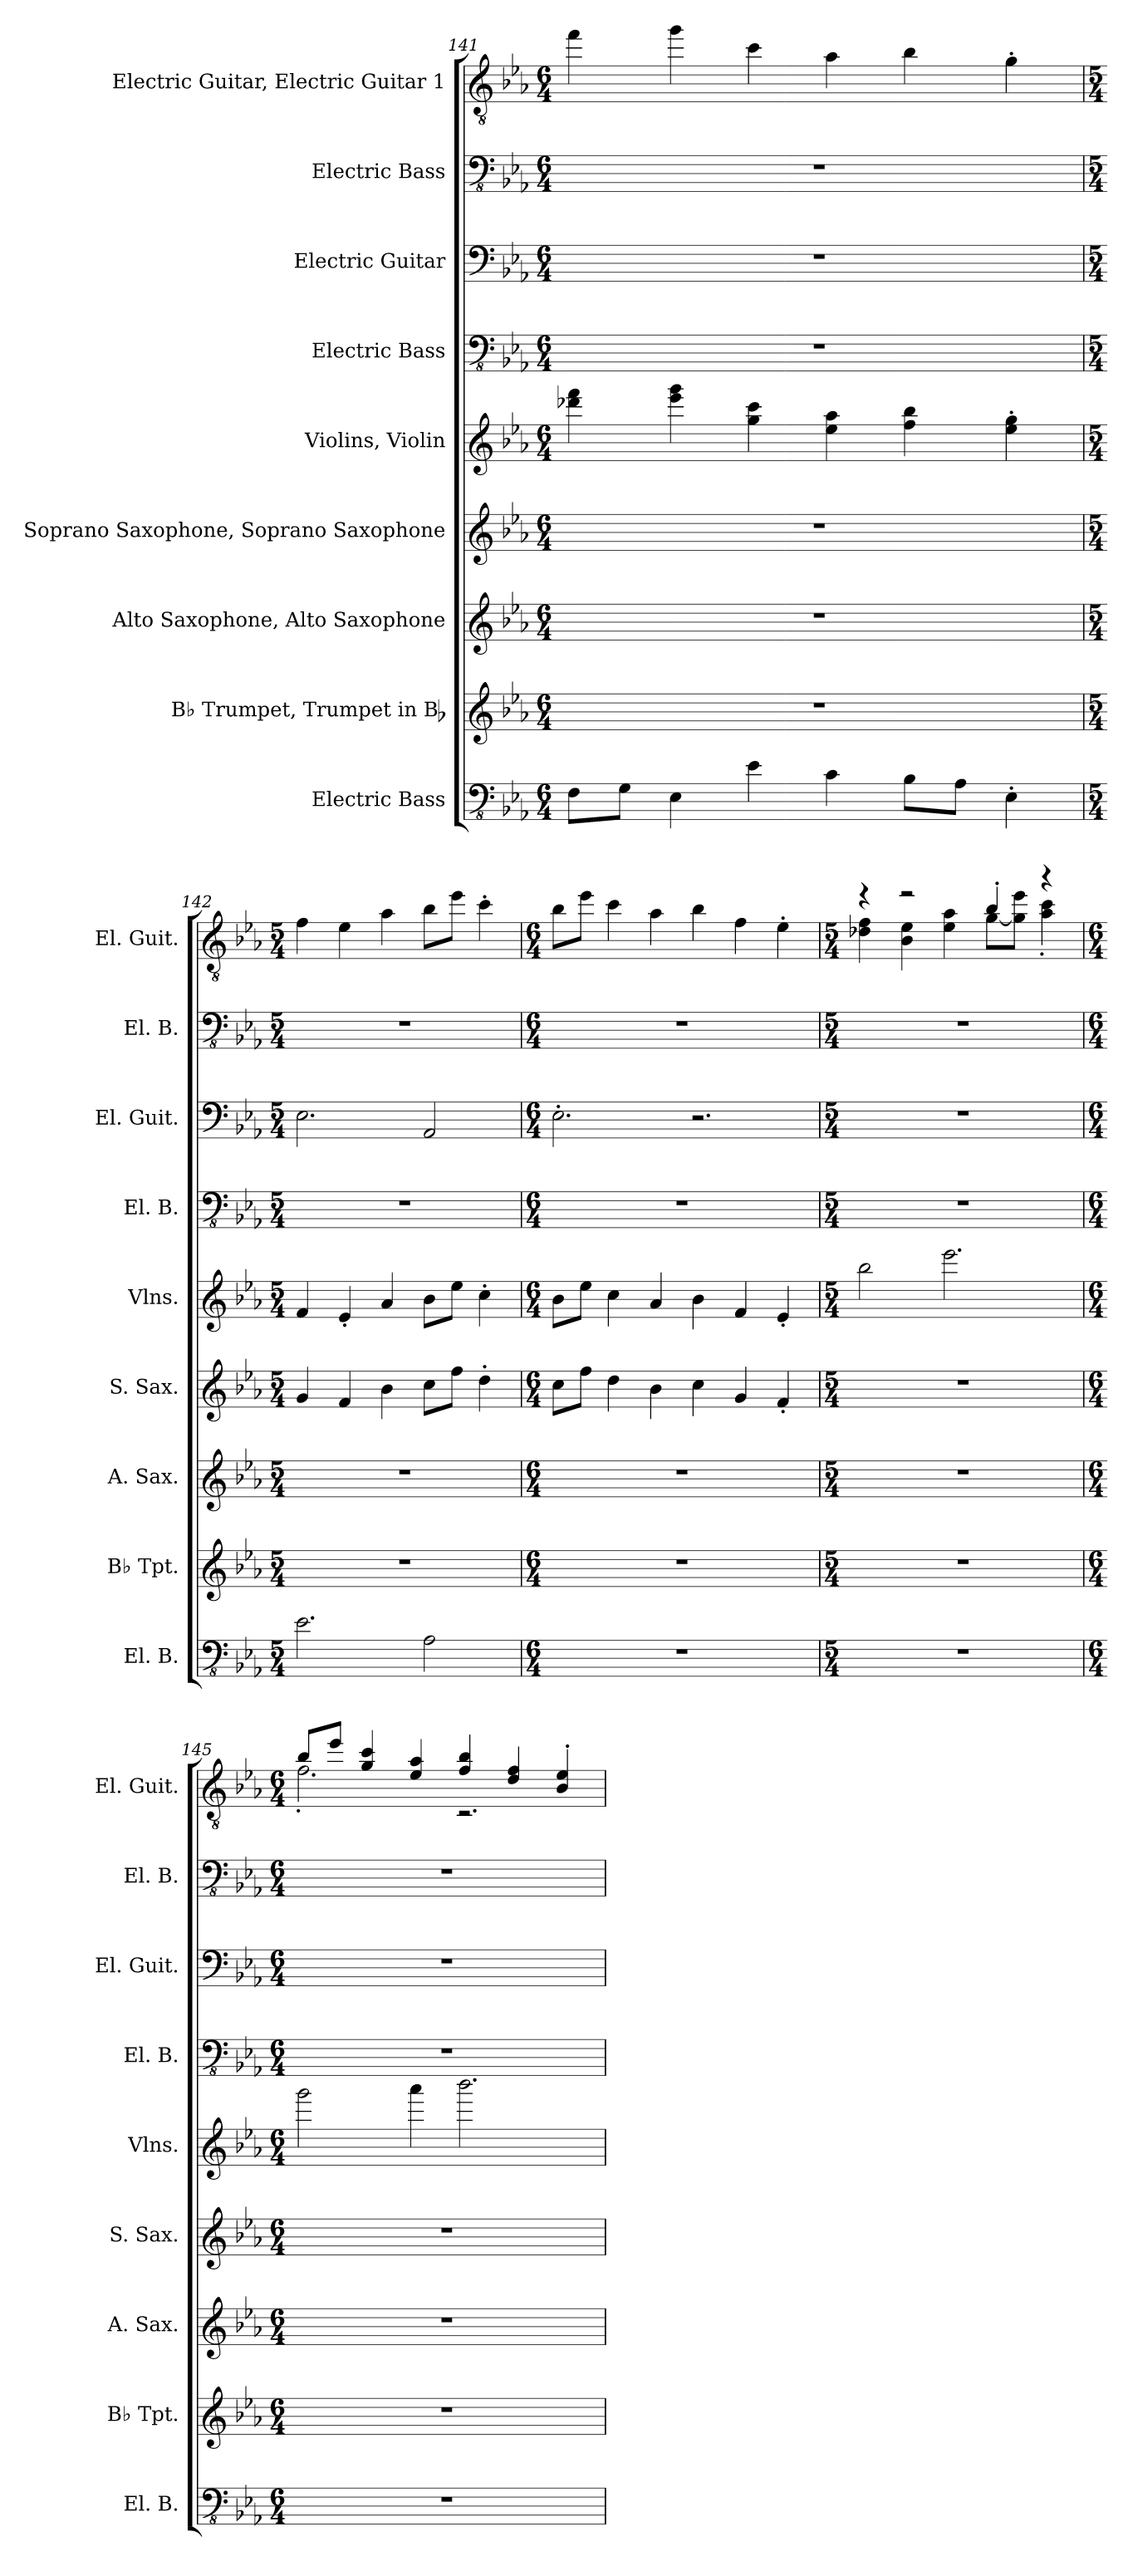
**kern	**kern	**kern	**kern	**kern	**kern	**kern	**kern	**kern
*part9	*part8	*part7	*part6	*part5	*part4	*part3	*part2	*part1
*staff9	*staff8	*staff7	*staff6	*staff5	*staff4	*staff3	*staff2	*staff1
*I"Electric Bass	*I"B♭ Trumpet, Trumpet in Bb	*I"Alto Saxophone, Alto Saxophone	*I"Soprano Saxophone, Soprano Saxophone	*I"Violins, Violin	*I"Electric Bass	*I"Electric Guitar	*I"Electric Bass	*I"Electric Guitar, Electric Guitar 1
*I'El. B.	*I'B♭ Tpt.	*I'A. Sax.	*I'S. Sax.	*I'Vlns.	*I'El. B.	*I'El. Guit.	*I'El. B.	*I'El. Guit.
*clefFv4	*clefG2	*clefG2	*clefG2	*clefG2	*clefFv4	*clefF4	*clefFv4	*clefGv2
*	*ITrd1c2	*ITrd5c9	*ITrd1c2	*	*	*	*	*
*k[b-e-a-]	*k[b-e-a-d-g-]	*k[b-e-a-d-g-c-]	*k[b-e-a-d-g-]	*k[b-e-a-]	*k[b-e-a-]	*k[b-e-a-]	*k[b-e-a-]	*k[b-e-a-]
*M6/4	*M6/4	*M6/4	*M6/4	*M6/4	*M6/4	*M6/4	*M6/4	*M6/4
=141	=141	=141	=141	=141	=141	=141	=141	=141
8FF\L	1.r	1.r	1.r	4ddd-X\ 4fff\	1.r	1.r	1.r	4ff\
8GG\J	.	.	.	.	.	.	.	.
4EE-\	.	.	.	4eee-\ 4ggg\	.	.	.	4gg\
4E-\	.	.	.	4gg\ 4ccc\	.	.	.	4cc\
4C\	.	.	.	4ee-\ 4aa-\	.	.	.	4a-\
8BB-\L	.	.	.	4ff\ 4bb-\	.	.	.	4b-\
8AA-\J	.	.	.	.	.	.	.	.
4EE-'\	.	.	.	4ee-\' 4gg\'	.	.	.	4g'\
=142	=142	=142	=142	=142	=142	=142	=142	=142
*M5/4	*M5/4	*M5/4	*M5/4	*M5/4	*M5/4	*M5/4	*M5/4	*M5/4
2.E-\	4%5r	4%5r	4f/	4f/	4%5r	2.E-\	4%5r	4f\
.	.	.	4e-/	4e-'/	.	.	.	4e-\
.	.	.	4a-\	4a-/	.	.	.	4a-\
2AA-\	.	.	8b-\L	8b-\L	.	2AA-/	.	8b-\L
.	.	.	8ee-\J	8ee-\J	.	.	.	8ee-\J
.	.	.	4cc'\	4cc'\	.	.	.	4cc'\
!!LO:PB:g=z
=143	=143	=143	=143	=143	=143	=143	=143	=143
*M6/4	*M6/4	*M6/4	*M6/4	*M6/4	*M6/4	*M6/4	*M6/4	*M6/4
1.r	1.r	1.r	8b-\L	8b-\L	1.r	2.E-'\	1.r	8b-\L
.	.	.	8ee-\J	8ee-\J	.	.	.	8ee-\J
.	.	.	4cc\	4cc\	.	.	.	4cc\
.	.	.	4a-\	4a-/	.	.	.	4a-\
.	.	.	4b-\	4b-\	.	2.r	.	4b-\
.	.	.	4f/	4f/	.	.	.	4f\
.	.	.	4e-'/	4e-'/	.	.	.	4e-'\
=144	=144	=144	=144	=144	=144	=144	=144	=144
*M5/4	*M5/4	*M5/4	*M5/4	*M5/4	*M5/4	*M5/4	*M5/4	*M5/4
*	*	*	*	*	*	*	*	*^
4%5r	4%5r	4%5r	4%5r	2bb-\	4%5r	4%5r	4%5r	4r	4d-X\ 4f\
.	.	.	.	.	.	.	.	2r	4B-\ 4e-\
.	.	.	.	2.eee-\	.	.	.	.	4e-\ 4a-\
.	.	.	.	.	.	.	.	4b-'/	[8g\L
.	.	.	.	.	.	.	.	.	8g\] 8ee-\J
.	.	.	.	.	.	.	.	4r	4a-\' 4cc\'
=145	=145	=145	=145	=145	=145	=145	=145	=145	=145
*M6/4	*M6/4	*M6/4	*M6/4	*M6/4	*M6/4	*M6/4	*M6/4	*M6/4	*
1.r	1.r	1.r	1.r	2ggg\	1.r	1.r	1.r	8b-/L	2.f'\
.	.	.	.	.	.	.	.	8ee-/J	.
.	.	.	.	.	.	.	.	4g/ 4cc/	.
.	.	.	.	4aaa-\	.	.	.	4e-/ 4a-/	.
.	.	.	.	2.bbb-\	.	.	.	4f/ 4b-/	2.r
.	.	.	.	.	.	.	.	4d/ 4f/	.
.	.	.	.	.	.	.	.	4B-/' 4e-/'	.
*	*	*	*	*	*	*	*	*v	*v
=	=	=	=	=	=	=	=	=
*-	*-	*-	*-	*-	*-	*-	*-	*-
